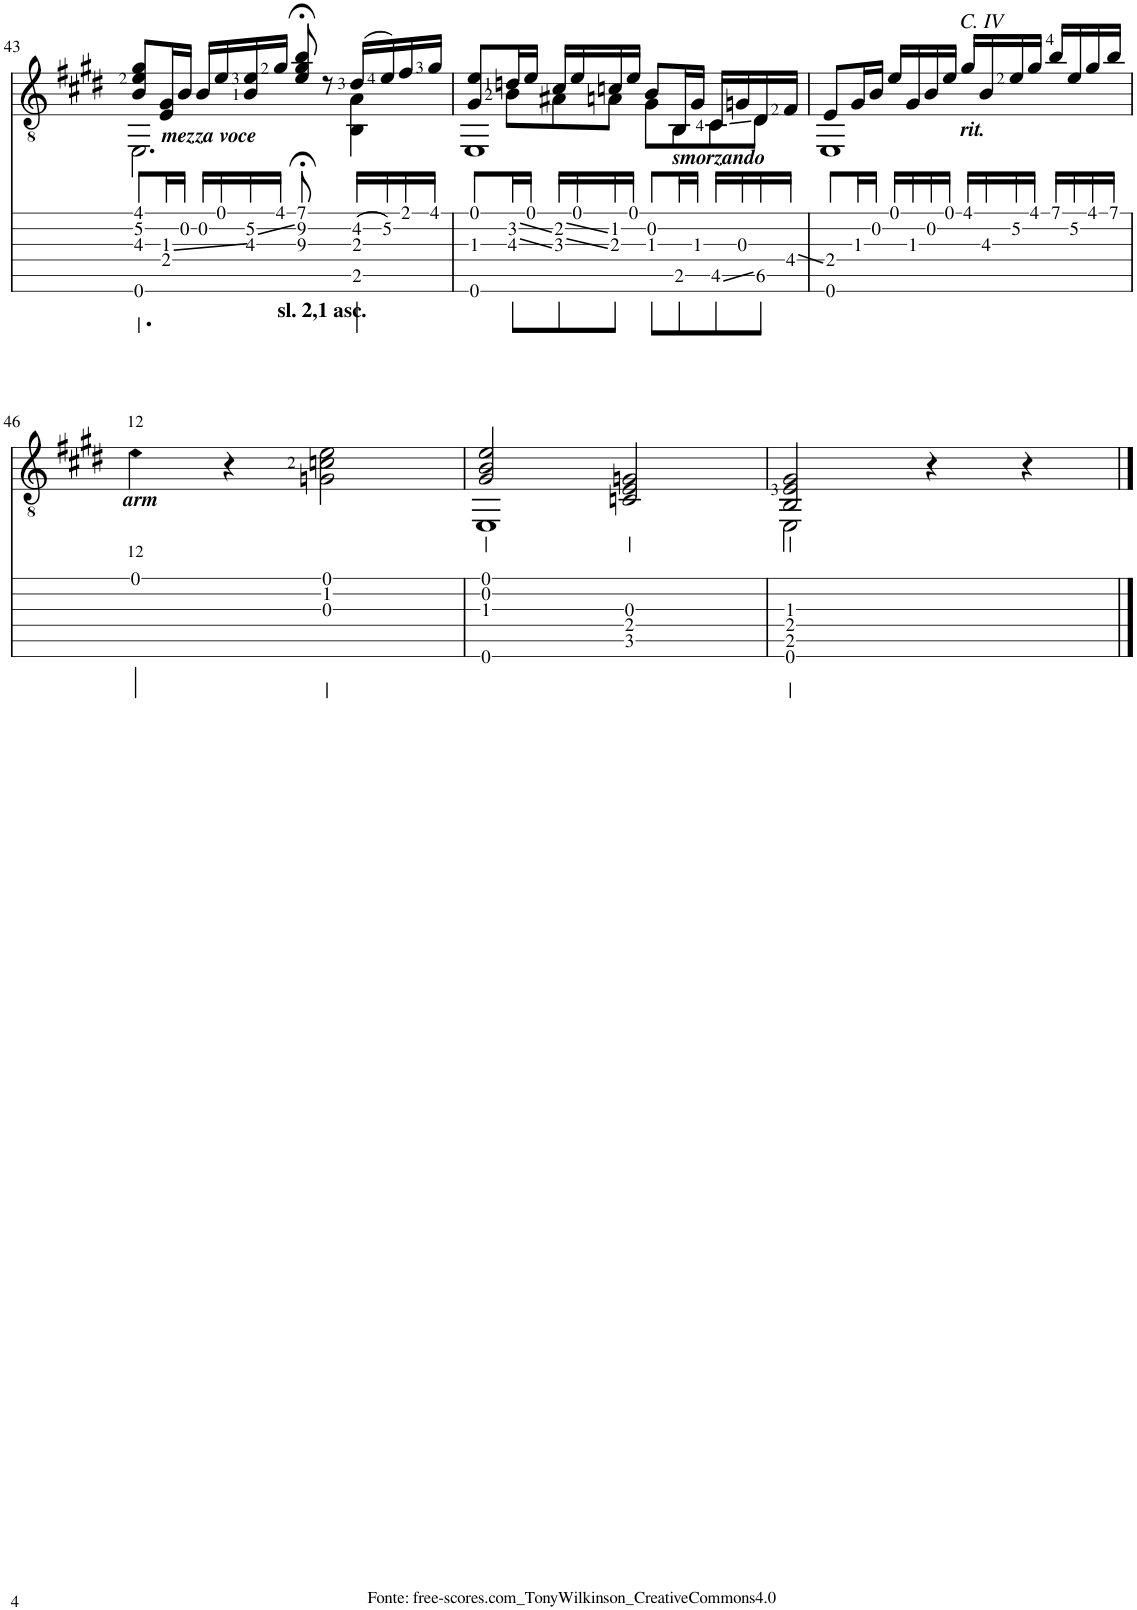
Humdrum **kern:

**kern	**kern
*part2	*part1
*staff2	*staff1
*I"Chitarra classica (Intavolatura)	*I"Guitar
!!LO:PB:g=z
*	*clefGv2
*k[f#c#g#d#]	*k[f#c#g#d#]
*M4/4	*M4/4
*met(c)	*met(c)
=43	=43
*^	*^
8B/ 8e/ 8g#/L	2.EE\	8B/ 8e/ 8g#/L	2.EE\
!	!	!LO:TX:b:Bi:t=mezza voce	!
16E/ 16G#/L	.	16E/ 16G#/L	.
16B/JJ	.	16B/JJ	.
16B/LL	.	16B/LL	.
16e/	.	16e/	.
16B/ 16e/	.	16B/ 16e/	.
!LO:TX:b:B:t=sl. 2,1 asc.	!	!	!
16g#/JJ	.	16g#/JJ	.
8e/;< 8g#/;< 8b/;<	.	8e/;< 8g#/;< 8b/;<	.
8r	.	8r	.
(16d#/LL	4BB\ 4A\	(16d#/LL	4BB\ 4A\
16e/)	.	16e/)	.
16f#/	.	16f#/	.
16g#/JJ	.	16g#/JJ	.
=44	=44	=44	=44
*	*^	*	*^
8G#/ 8e/L	8ryy	1EE	8G#/ 8e/L	8ryy	1EE
16dn/L	8B\L	.	16dn/L	8B\L	.
16e/JJ	.	.	16e/JJ	.	.
16c#/LL	8A#X\	.	16c#/LL	8A#X\	.
16e/	.	.	16e/	.	.
16cn/	8An\J	.	16cn/	8An\J	.
16e/JJ	.	.	16e/JJ	.	.
8B/L	8G#\L	.	8B/L	8G#\L	.
!	!	!	!LO:TX:b:Bi:t=smorzando	!	!
16BB/L	8BB\	.	16BB/L	8BB\	.
16G#/JJ	.	.	16G#/JJ	.	.
16C#/LL	8C#\	.	16C#/LL	8C#\	.
16Gn/	.	.	16Gn/	.	.
16D#/	8D#\J	.	16D#/	8D#\J	.
16F#/JJ	.	.	16F#/JJ	.	.
*	*v	*v	*	*	*
*	*	*	*v	*v
=45	=45	=45	=45
8E/L	1EE	8E/L	1EE
16G#/L	.	16G#/L	.
16B/JJ	.	16B/JJ	.
16e/LL	.	16e/LL	.
16G#/	.	16G#/	.
16B/	.	16B/	.
16e/JJ	.	16e/JJ	.
!	!	!LO:TX:a:i:t=C. IV	!
!	!	!LO:TX:b:Bi:t=rit.	!
16g#/LL	.	16g#/LL	.
16B/	.	16B/	.
16e/	.	16e/	.
16g#/JJ	.	16g#/JJ	.
16b/LL	.	16b/LL	.
16e/	.	16e/	.
16g#/	.	16g#/	.
16b/JJ	.	16b/JJ	.
*v	*v	*	*
*	*v	*v
!!LO:LB:g=z
=46	=46
!	!LO:TX:a:t=12
!	!LO:TX:b:Bi:t=arm
!LO:TX:a:t=12	!
4e\	4e\
4r	4r
2Gn\ 2cn\ 2e\	2Gn\ 2cn\ 2e\
=47	=47
*^	*^
2G#/ 2B/ 2e/	1EE	2G#/ 2B/ 2e/	1EE
2Cn/ 2E/ 2Gn/	.	2Cn/ 2E/ 2Gn/	.
=48	=48	=48	=48
2BB/ 2E/ 2G#/	2EE\	2BB/ 2E/ 2G#/	2EE\
4r	2ryy	4r	2ryy
4r	.	4r	.
*v	*v	*	*
*	*v	*v
==	==
*-	*-
